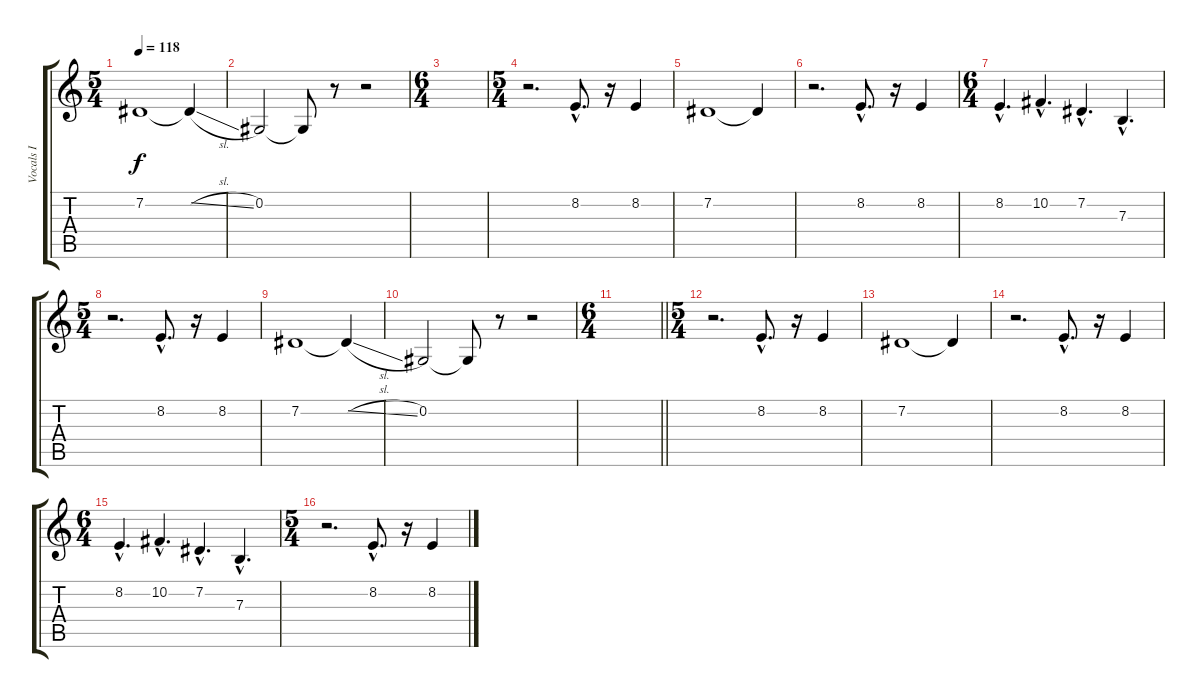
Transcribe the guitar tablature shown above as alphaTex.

\track ("Vocals I" "Vocals I") {instrument clarinet}
\staff {score tabs}
\tuning (Db4 Ab3 E3 B2 Gb2 Db2) {hide}
\ts (5 4)
\tempo 118
\clef g2
\ks c
7.2.1{dy f} 7.2{sl t}.4 |
0.2.2 0.2{t}.8 r.8 r.2 |
\ts (6 4)
|
\ts (5 4)
r.2{d} 8.2{hac}.8{d} r.16 8.2.4 |
7.2.1 7.2{t}.4 |
r.2{d} 8.2{hac}.8{d} r.16 8.2.4 |
\ts (6 4)
8.2{hac}.4{d} 10.2{hac}.4{d} 7.2{hac}.4{d} 7.3{hac}.4{d} |
\ts (5 4)
r.2{d} 8.2{hac}.8{d} r.16 8.2.4 |
7.2.1 7.2{sl t}.4 |
0.2.2 0.2{t}.8 r.8 r.2 |
\ts (6 4)
\barLineRight lightlight
|
\ts (5 4)
r.2{d} 8.2{hac}.8{d} r.16 8.2.4 |
7.2.1 7.2{t}.4 |
r.2{d} 8.2{hac}.8{d} r.16 8.2.4 |
\ts (6 4)
8.2{hac}.4{d} 10.2{hac}.4{d} 7.2{hac}.4{d} 7.3{hac}.4{d} |
\ts (5 4)
r.2{d} 8.2{hac}.8{d} r.16 8.2.4
